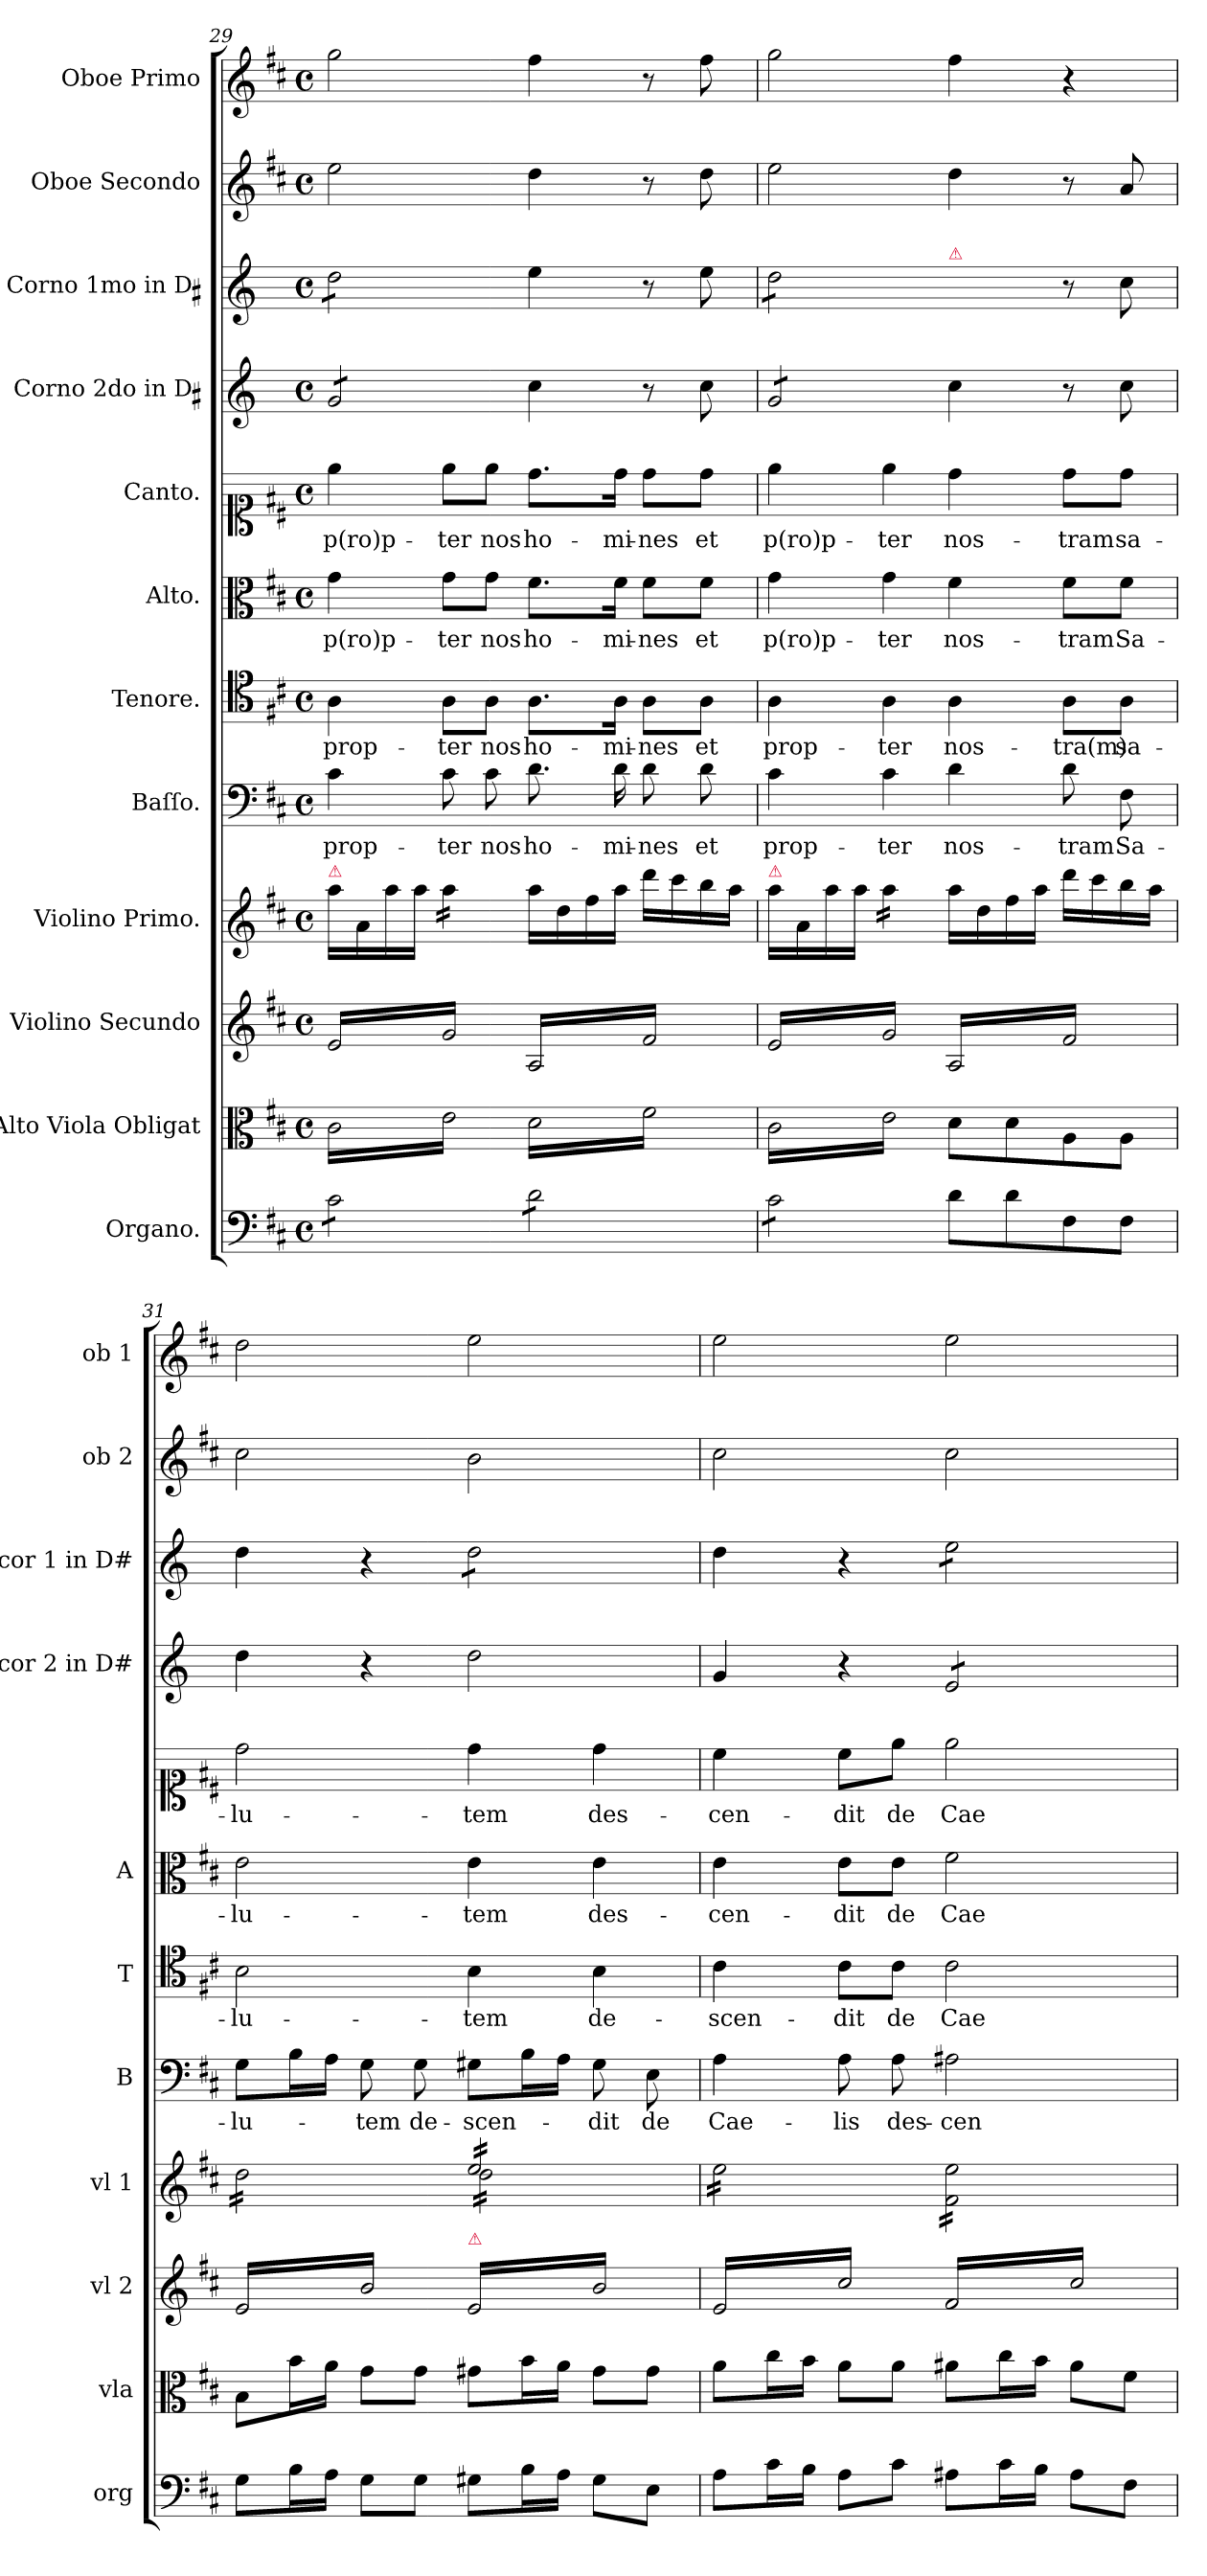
**kern	**kern	**kern	**kern	**kern	**text	**kern	**text	**kern	**text	**kern	**text	**kern	**kern	**kern	**kern
*part12	*part11	*part10	*part9	*part8	*part8	*part7	*part7	*part6	*part6	*part5	*part5	*part4	*part3	*part2	*part1
*staff12	*staff11	*staff10	*staff9	*staff8	*staff8	*staff7	*staff7	*staff6	*staff6	*staff5	*staff5	*staff4	*staff3	*staff2	*staff1
*I"Organo.	*I"Alto Viola Obligat	*I"Violino Secundo	*I"Violino Primo.	*I"Baſſo.	*	*I"Tenore.	*	*I"Alto.	*	*I"Canto.	*	*I"Corno 2do in D#	*I"Corno 1mo in D#	*I"Oboe Secondo	*I"Oboe Primo
*I'org	*I'vla	*I'vl 2	*I'vl 1	*I'B	*	*I'T	*	*I'A	*	*	*	*I'cor 2 in D#	*I'cor 1 in D#	*I'ob 2	*I'ob 1
*clefF4	*clefC3	*clefG2	*clefG2	*clefF4	*	*clefC4	*	*clefC3	*	*clefC1	*	*clefG2	*	*clefG2	*clefG2
*	*	*	*	*	*	*	*	*	*	*	*	*ITrd-1c-2	*ITrd-1c-2	*	*
*k[f#c#]	*k[f#c#]	*k[f#c#]	*k[f#c#]	*k[f#c#]	*	*k[f#c#]	*	*k[f#c#]	*	*k[f#c#]	*	*k[f#c#]	*k[f#c#]	*k[f#c#]	*k[f#c#]
*D:	*D:	*D:	*D:	*D:	*	*D:	*	*D:	*	*D:	*	*	*	*D:	*D:
*M4/4	*M4/4	*M4/4	*M4/4	*M4/4	*	*M4/4	*	*M4/4	*	*M4/4	*	*M4/4	*M4/4	*M4/4	*M4/4
*met(c)	*met(c)	*met(c)	*met(c)	*met(c)	*	*met(c)	*	*met(c)	*	*met(c)	*	*met(c)	*met(c)	*met(c)	*met(c)
=29	=29	=29	=29	=29	=29	=29	=29	=29	=29	=29	=29	=29	=29	=29	=29
!	!	!	!LO:TX:a:color=crimson:t=⚠	!	!	!	!	!	!	!	!	!	!	!	!
*tremolo	*	*	*	*	*	*	*	*	*	*	*	*	*	*	*
*	*tremolo	*	*	*	*	*	*	*	*	*	*	*	*	*	*
*	*	*tremolo	*	*	*	*	*	*	*	*	*	*	*	*	*
*	*	*	*	*	*	*	*	*	*	*	*	*tremolo	*	*	*
*	*	*	*	*	*	*	*	*	*	*	*	*	*tremolo	*	*
8c#\L	16c#\LL	16e/LL	16aa\LL	4c#\	prop-	4A\	prop-	4g\	p(ro)p-	4ee\	p(ro)p-	8a/L	8ee\L	2ee\	2gg\
.	16e\	16g/	16a/	.	.	.	.	.	.	.	.	.	.	.	.
8c#\	16c#\	16e/	16aa\	.	.	.	.	.	.	.	.	8a/	8ee\	.	.
.	16e\	16g/	16aa\JJ	.	.	.	.	.	.	.	.	.	.	.	.
*	*	*	*tremolo	*	*	*	*	*	*	*	*	*	*	*	*
8c#\	16c#\	16e/	16aa\LL	8c#\	-ter	8A\L	-ter	8g\L	-ter	8ee\L	-ter	8a/	8ee\	.	.
.	16e\	16g/	16aa\	.	.	.	.	.	.	.	.	.	.	.	.
8c#\J	16c#\	16e/	16aa\	8c#\	nos	8A\J	nos	8g\J	nos	8ee\J	nos	8a/J	8ee\J	.	.
*	*	*	*	*	*	*	*	*	*	*	*	*	*Xtremolo	*	*
*	*	*	*	*	*	*	*	*	*	*	*	*Xtremolo	*	*	*
.	16e\JJ	16g/JJ	16aa\JJ	.	.	.	.	.	.	.	.	.	.	.	.
*	*	*	*Xtremolo	*	*	*	*	*	*	*	*	*	*	*	*
8d\L	16d\LL	16A/LL	16aa\LL	8.d\	ho-	8.A\L	ho-	8.f#\L	ho-	8.dd\L	ho-	4dd\	4ff#\	4dd\	4ff#\
.	16f#\	16f#/	16dd\	.	.	.	.	.	.	.	.	.	.	.	.
8d\	16d\	16A/	16ff#\	.	.	.	.	.	.	.	.	.	.	.	.
.	16f#\	16f#/	16aa\JJ	16d\	-mi-	16A\Jk	-mi-	16f#\Jk	-mi-	16dd\Jk	-mi-	.	.	.	.
8d\	16d\	16A/	16ddd\LL	8d\	-nes	8A\L	-nes	8f#\L	-nes	8dd\L	-nes	8r	8r	8r	8r
.	16f#\	16f#/	16ccc#\	.	.	.	.	.	.	.	.	.	.	.	.
8d\J	16d\	16A/	16bb\	8d\	et	8A\J	et	8f#\J	et	8dd\J	et	8dd\	8ff#\	8dd\	8ff#\
.	16f#\JJ	16f#/JJ	16aa\JJ	.	.	.	.	.	.	.	.	.	.	.	.
=30	=30	=30	=30	=30	=30	=30	=30	=30	=30	=30	=30	=30	=30	=30	=30
!	!	!	!LO:TX:a:color=crimson:t=⚠	!	!	!	!	!	!	!	!	!	!	!	!
*	*	*	*	*	*	*	*	*	*	*	*	*tremolo	*	*	*
*	*	*	*	*	*	*	*	*	*	*	*	*	*tremolo	*	*
8c#\L	16c#\LL	16e/LL	16aa\LL	4c#\	prop-	4A\	prop-	4g\	p(ro)p-	4ee\	p(ro)p-	8a/L	8ee\L	2ee\	2gg\
.	16e\	16g/	16a/	.	.	.	.	.	.	.	.	.	.	.	.
8c#\	16c#\	16e/	16aa\	.	.	.	.	.	.	.	.	8a/	8ee\	.	.
.	16e\	16g/	16aa\JJ	.	.	.	.	.	.	.	.	.	.	.	.
*	*	*	*tremolo	*	*	*	*	*	*	*	*	*	*	*	*
8c#\	16c#\	16e/	16aa\LL	4c#\	-ter	4A\	-ter	4g\	-ter	4ee\	-ter	8a/	8ee\	.	.
.	16e\	16g/	16aa\	.	.	.	.	.	.	.	.	.	.	.	.
8c#\J	16c#\	16e/	16aa\	.	.	.	.	.	.	.	.	8a/J	8ee\J	.	.
*	*	*	*	*	*	*	*	*	*	*	*	*	*Xtremolo	*	*
*	*	*	*	*	*	*	*	*	*	*	*	*Xtremolo	*	*	*
*Xtremolo	*	*	*	*	*	*	*	*	*	*	*	*	*	*	*
.	16e\JJ	16g/JJ	16aa\JJ	.	.	.	.	.	.	.	.	.	.	.	.
*	*	*	*Xtremolo	*	*	*	*	*	*	*	*	*	*	*	*
*	*Xtremolo	*	*	*	*	*	*	*	*	*	*	*	*	*	*
!	!	!	!	!	!	!	!	!	!	!	!	!	!LO:TX:a:color=crimson:t=⚠	!	!
8d\L	8d\L	16A/LL	16aa\LL	4d\	nos-	4A\	nos-	4f#\	nos-	4dd\	nos-	4dd\	4ryy	4dd\	4ff#\
.	.	16f#/	16dd\	.	.	.	.	.	.	.	.	.	.	.	.
8d\	8d\	16A/	16ff#\	.	.	.	.	.	.	.	.	.	.	.	.
.	.	16f#/	16aa\JJ	.	.	.	.	.	.	.	.	.	.	.	.
8F#\	8A\	16A/	16ddd\LL	8d\	-tram	8A\L	-tra(m)	8f#\L	-tram	8dd\L	-tram	8r	8r	8r	4r
.	.	16f#/	16ccc#\	.	.	.	.	.	.	.	.	.	.	.	.
8F#\J	8A\J	16A/	16bb\	8F#\	Sa-	8A\J	sa-	8f#\J	Sa-	8dd\J	sa-	8dd\	8dd\	8a/	.
.	.	16f#/JJ	16aa\JJ	.	.	.	.	.	.	.	.	.	.	.	.
=31	=31	=31	=31	=31	=31	=31	=31	=31	=31	=31	=31	=31	=31	=31	=31
*	*	*	*^	*	*	*	*	*	*	*	*	*	*	*	*
*	*	*	*tremolo	*	*	*	*	*	*	*	*	*	*	*	*	*
8G\L	8B\L	16e/LL	2ryy	16dd\LL	8G\L	-lu-	2B\	-lu-	2e\	-lu-	2dd\	-lu-	4ee\	4ee\	2cc#\	2dd\
.	.	16b/	.	16dd\	.	.	.	.	.	.	.	.	.	.	.	.
16B\L	16b\L	16e/	.	16dd\	16B\L	.	.	.	.	.	.	.	.	.	.	.
16A\JJ	16a\JJ	16b/	.	16dd\	16A\JJ	.	.	.	.	.	.	.	.	.	.	.
8G\L	8g\L	16e/	.	16dd\	8G\	-tem	.	.	.	.	.	.	4r	4r	.	.
.	.	16b/	.	16dd\	.	.	.	.	.	.	.	.	.	.	.	.
8G\J	8g\J	16e/	.	16dd\	8G\	de-	.	.	.	.	.	.	.	.	.	.
.	.	16b/JJ	.	16dd\JJ	.	.	.	.	.	.	.	.	.	.	.	.
!	!	!LO:TX:a:color=crimson:t=⚠	!	!	!	!	!	!	!	!	!	!	!	!	!	!
*	*	*	*	*	*	*	*	*	*	*	*	*	*	*tremolo	*	*
8G#X\L	8g#X\L	16e/LL	16ee/LL	16dd\LL	8G#X\L	-scen-	4B\	-tem	4e\	-tem	4dd\	-tem	2ee\	8ee\L	2b\	2ee\
.	.	16b/	16ee/	16dd\	.	.	.	.	.	.	.	.	.	.	.	.
16B\L	16b\L	16e/	16ee/	16dd\	16B\L	.	.	.	.	.	.	.	.	8ee\	.	.
16A\JJ	16a\JJ	16b/	16ee/	16dd\	16A\JJ	.	.	.	.	.	.	.	.	.	.	.
8G#\L	8g#\L	16e/	16ee/	16dd\	8G#\	-dit	4B\	de-	4e\	des-	4dd\	des-	.	8ee\	.	.
.	.	16b/	16ee/	16dd\	.	.	.	.	.	.	.	.	.	.	.	.
8E\J	8g#\J	16e/	16ee/	16dd\	8E\	de	.	.	.	.	.	.	.	8ee\J	.	.
*	*	*	*	*	*	*	*	*	*	*	*	*	*	*Xtremolo	*	*
.	.	16b/JJ	16ee/JJ	16dd\JJ	.	.	.	.	.	.	.	.	.	.	.	.
*	*	*	*v	*v	*	*	*	*	*	*	*	*	*	*	*	*
=32	=32	=32	=32	=32	=32	=32	=32	=32	=32	=32	=32	=32	=32	=32	=32
8A\L	8a\L	16e/LL	16ee\LL	4A\	Cae-	4c#\	-scen-	4e\	-cen-	4cc#\	-cen-	4a/	4ee\	2cc#\	2ee\
.	.	16cc#/	16ee\	.	.	.	.	.	.	.	.	.	.	.	.
16c#\L	16cc#\L	16e/	16ee\	.	.	.	.	.	.	.	.	.	.	.	.
16B\JJ	16b\JJ	16cc#/	16ee\	.	.	.	.	.	.	.	.	.	.	.	.
8A\L	8a\L	16e/	16ee\	8A\	-lis	8c#\L	-dit	8e\L	-dit	8cc#\L	-dit	4r	4r	.	.
.	.	16cc#/	16ee\	.	.	.	.	.	.	.	.	.	.	.	.
8c#\J	8a\J	16e/	16ee\	8A\	des-	8c#\J	de	8e\J	de	8ee\J	de	.	.	.	.
.	.	16cc#/JJ	16ee\JJ	.	.	.	.	.	.	.	.	.	.	.	.
*	*	*	*	*	*	*	*	*	*	*	*	*tremolo	*	*	*
*	*	*	*	*	*	*	*	*	*	*	*	*	*tremolo	*	*
8A#X\L	8a#X\L	16f#/LL	16f#\ 16ee\LL	2A#X\	-cen-	2c#\	Cae-	2f#\	Cae-	2ee\	Cae-	8f#/L	8ff#\L	2cc#\	2ee\
.	.	16cc#/	16f#\ 16ee\	.	.	.	.	.	.	.	.	.	.	.	.
16c#\L	16cc#\L	16f#/	16f#\ 16ee\	.	.	.	.	.	.	.	.	8f#/	8ff#\	.	.
16B\JJ	16b\JJ	16cc#/	16f#\ 16ee\	.	.	.	.	.	.	.	.	.	.	.	.
8A#\L	8a#\L	16f#/	16f#\ 16ee\	.	.	.	.	.	.	.	.	8f#/	8ff#\	.	.
.	.	16cc#/	16f#\ 16ee\	.	.	.	.	.	.	.	.	.	.	.	.
8F#\J	8f#\J	16f#/	16f#\ 16ee\	.	.	.	.	.	.	.	.	8f#/J	8ff#\J	.	.
*	*	*	*	*	*	*	*	*	*	*	*	*	*Xtremolo	*	*
*	*	*	*	*	*	*	*	*	*	*	*	*Xtremolo	*	*	*
.	.	16cc#/JJ	16f#\ 16ee\JJ	.	.	.	.	.	.	.	.	.	.	.	.
*	*	*	*Xtremolo	*	*	*	*	*	*	*	*	*	*	*	*
*	*	*Xtremolo	*	*	*	*	*	*	*	*	*	*	*	*	*
.	.	.	.	.	.	.	.	.	.	.	.	.	.	.	.
.	.	.	.	.	.	.	.	.	.	.	.	.	.	.	.
.	.	.	.	.	.	.	.	.	.	.	.	.	.	.	.
.	.	.	.	.	.	.	.	.	.	.	.	.	.	.	.
=	=	=	=	=	=	=	=	=	=	=	=	=	=	=	=
*-	*-	*-	*-	*-	*-	*-	*-	*-	*-	*-	*-	*-	*-	*-	*-
